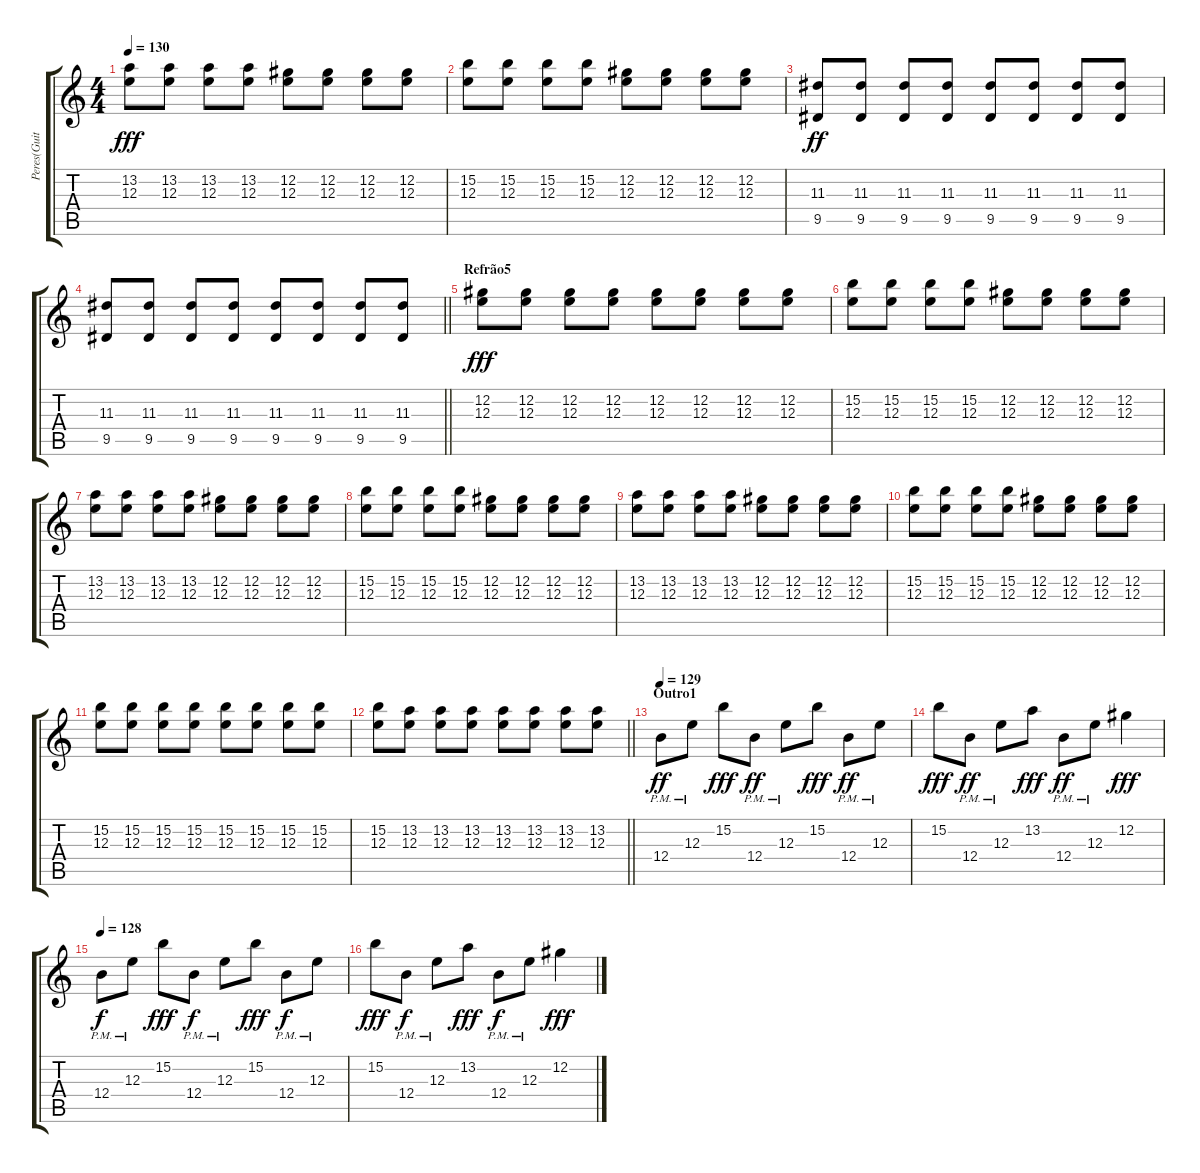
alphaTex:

\track ("Peres(Guitarra)" "Peres(Guit") {instrument overdrivenguitar}
\staff {score tabs}
\tuning (Db4 Ab3 E3 B2 Gb2 B1) {hide}
\ts (4 4)
\tempo 130
\clef g2
\ks c
(13.2 12.3).8{dy fff} (13.2 12.3).8 (13.2 12.3).8 (13.2 12.3).8 (12.2 12.3).8 (12.2 12.3).8 (12.2 12.3).8 (12.2 12.3).8 |
(15.2 12.3).8 (15.2 12.3).8 (15.2 12.3).8 (15.2 12.3).8 (12.2 12.3).8 (12.2 12.3).8 (12.2 12.3).8 (12.2 12.3).8 |
(11.3 9.5).8{dy ff} (11.3 9.5).8 (11.3 9.5).8 (11.3 9.5).8 (11.3 9.5).8 (11.3 9.5).8 (11.3 9.5).8 (11.3 9.5).8 |
\barLineRight lightlight
(11.3 9.5).8 (11.3 9.5).8 (11.3 9.5).8 (11.3 9.5).8 (11.3 9.5).8 (11.3 9.5).8 (11.3 9.5).8 (11.3 9.5).8 |
\section ("" "Refrão5")
(12.2 12.3).8{dy fff} (12.2 12.3).8 (12.2 12.3).8 (12.2 12.3).8 (12.2 12.3).8 (12.2 12.3).8 (12.2 12.3).8 (12.2 12.3).8 |
(15.2 12.3).8 (15.2 12.3).8 (15.2 12.3).8 (15.2 12.3).8 (12.2 12.3).8 (12.2 12.3).8 (12.2 12.3).8 (12.2 12.3).8 |
(13.2 12.3).8 (13.2 12.3).8 (13.2 12.3).8 (13.2 12.3).8 (12.2 12.3).8 (12.2 12.3).8 (12.2 12.3).8 (12.2 12.3).8 |
(15.2 12.3).8 (15.2 12.3).8 (15.2 12.3).8 (15.2 12.3).8 (12.2 12.3).8 (12.2 12.3).8 (12.2 12.3).8 (12.2 12.3).8 |
(13.2 12.3).8 (13.2 12.3).8 (13.2 12.3).8 (13.2 12.3).8 (12.2 12.3).8 (12.2 12.3).8 (12.2 12.3).8 (12.2 12.3).8 |
(15.2 12.3).8 (15.2 12.3).8 (15.2 12.3).8 (15.2 12.3).8 (12.2 12.3).8 (12.2 12.3).8 (12.2 12.3).8 (12.2 12.3).8 |
(15.2 12.3).8 (15.2 12.3).8 (15.2 12.3).8 (15.2 12.3).8 (15.2 12.3).8 (15.2 12.3).8 (15.2 12.3).8 (15.2 12.3).8 |
\barLineRight lightlight
(15.2 12.3).8 (13.2 12.3).8 (13.2 12.3).8 (13.2 12.3).8 (13.2 12.3).8 (13.2 12.3).8 (13.2 12.3).8 (13.2 12.3).8 |
\section ("" "Outro1")
\tempo 129
12.4{pm}.8{dy ff} 12.3{pm}.8 15.2.8{dy fff} 12.4{pm}.8{dy ff} 12.3{pm}.8 15.2.8{dy fff} 12.4{pm}.8{dy ff} 12.3{pm}.8 |
15.2.8{dy fff} 12.4{pm}.8{dy ff} 12.3{pm}.8 13.2.8{dy fff} 12.4{pm}.8{dy ff} 12.3{pm}.8 12.2.4{dy fff} |
\tempo 128
12.4{pm}.8{dy f} 12.3{pm}.8 15.2.8{dy fff} 12.4{pm}.8{dy f} 12.3{pm}.8 15.2.8{dy fff} 12.4{pm}.8{dy f} 12.3{pm}.8 |
15.2.8{dy fff} 12.4{pm}.8{dy f} 12.3{pm}.8 13.2.8{dy fff} 12.4{pm}.8{dy f} 12.3{pm}.8 12.2.4{dy fff}
